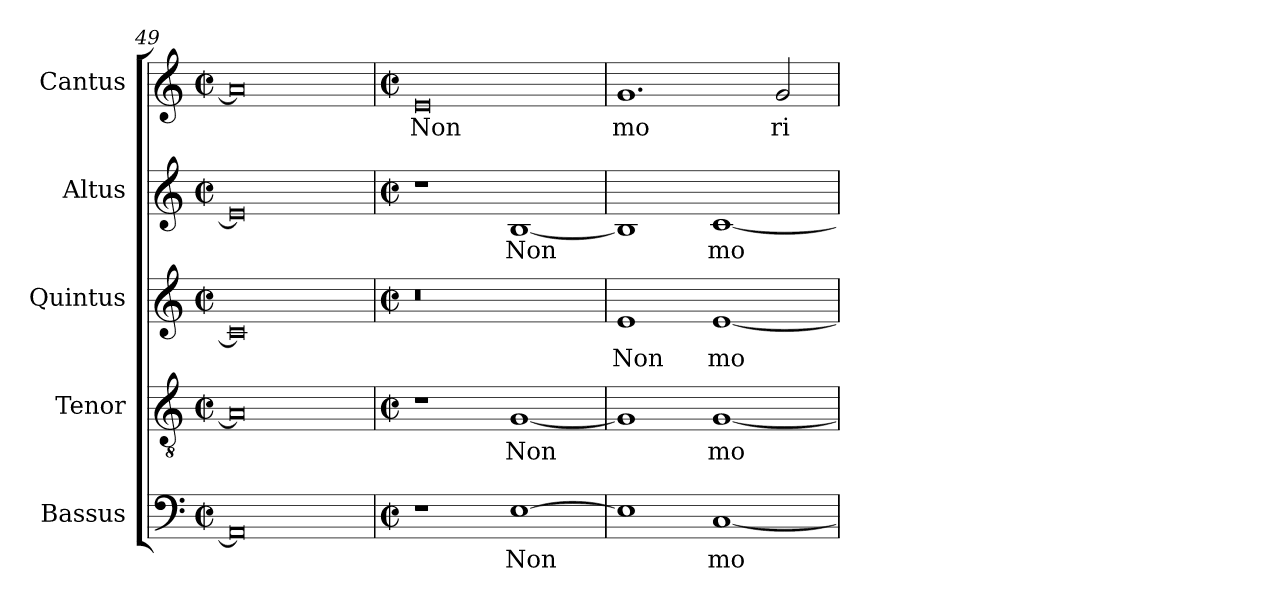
**kern	**text	**kern	**text	**kern	**text	**kern	**text	**kern	**text
*part5	*part5	*part4	*part4	*part3	*part3	*part2	*part2	*part1	*part1
*staff5	*staff5	*staff4	*staff4	*staff3	*staff3	*staff2	*staff2	*staff1	*staff1
*I"Bassus	*	*I"Tenor	*	*I"Quintus	*	*I"Altus	*	*I"Cantus	*
*clefF4	*	*clefGv2	*	*clefG2	*	*clefG2	*	*clefG2	*
*k[]	*	*k[]	*	*k[]	*	*k[]	*	*k[]	*
*C:	*	*C:	*	*C:	*	*C:	*	*C:	*
*M2/2	*	*M2/2	*	*M2/2	*	*M2/2	*	*M2/2	*
*met(c|)	*	*met(c|)	*	*met(c|)	*	*met(c|)	*	*met(c|)	*
=49	=49	=49	=49	=49	=49	=49	=49	=49	=49
!	!LO:LY:b:cj	!	!LO:LY:b:cj	!	!LO:LY:b:cj	!	!LO:LY:b:cj	!	!LO:LY:b:cj
0AA]	.	0A]	.	0c#]	.	0e]	.	0a]	.
!!LO:PB:g=z
=50!	=50!	=50!	=50!	=50!	=50!	=50!	=50!	=50!	=50!
*M2/2	*	*M2/2	*	*M2/2	*	*M2/2	*	*M2/2	*
*met(c|)	*	*met(c|)	*	*met(c|)	*	*met(c|)	*	*met(c|)	*
!	!	!	!	!	!	!	!	!	!LO:LY:b:cj
1r	.	1r	.	0r	.	1r	.	0e	Non
!	!LO:LY:b:cj	!	!LO:LY:b:cj	!	!	!	!LO:LY:b:cj	!	!
[>1E	Non	[<1G	Non	.	.	[<1B	Non	.	.
=51	=51	=51	=51	=51	=51	=51	=51	=51	=51
!	!LO:LY:b:cj	!	!LO:LY:b:cj	!	!LO:LY:b:cj	!	!LO:LY:b:cj	!	!LO:LY:b:cj
1E]	.	1G]	.	1e	Non	1B]	.	1.g	mo
!	!LO:LY:b:cj	!	!LO:LY:b:cj	!	!LO:LY:b:cj	!	!LO:LY:b:cj	!	!
[<1C	mo	[<1G	mo	[<1e	mo-	[<1c	mo-	.	.
!	!	!	!	!	!	!	!	!	!LO:LY:b:cj
.	.	.	.	.	.	.	.	2g/	ri
=	=	=	=	=	=	=	=	=	=
*-	*-	*-	*-	*-	*-	*-	*-	*-	*-
